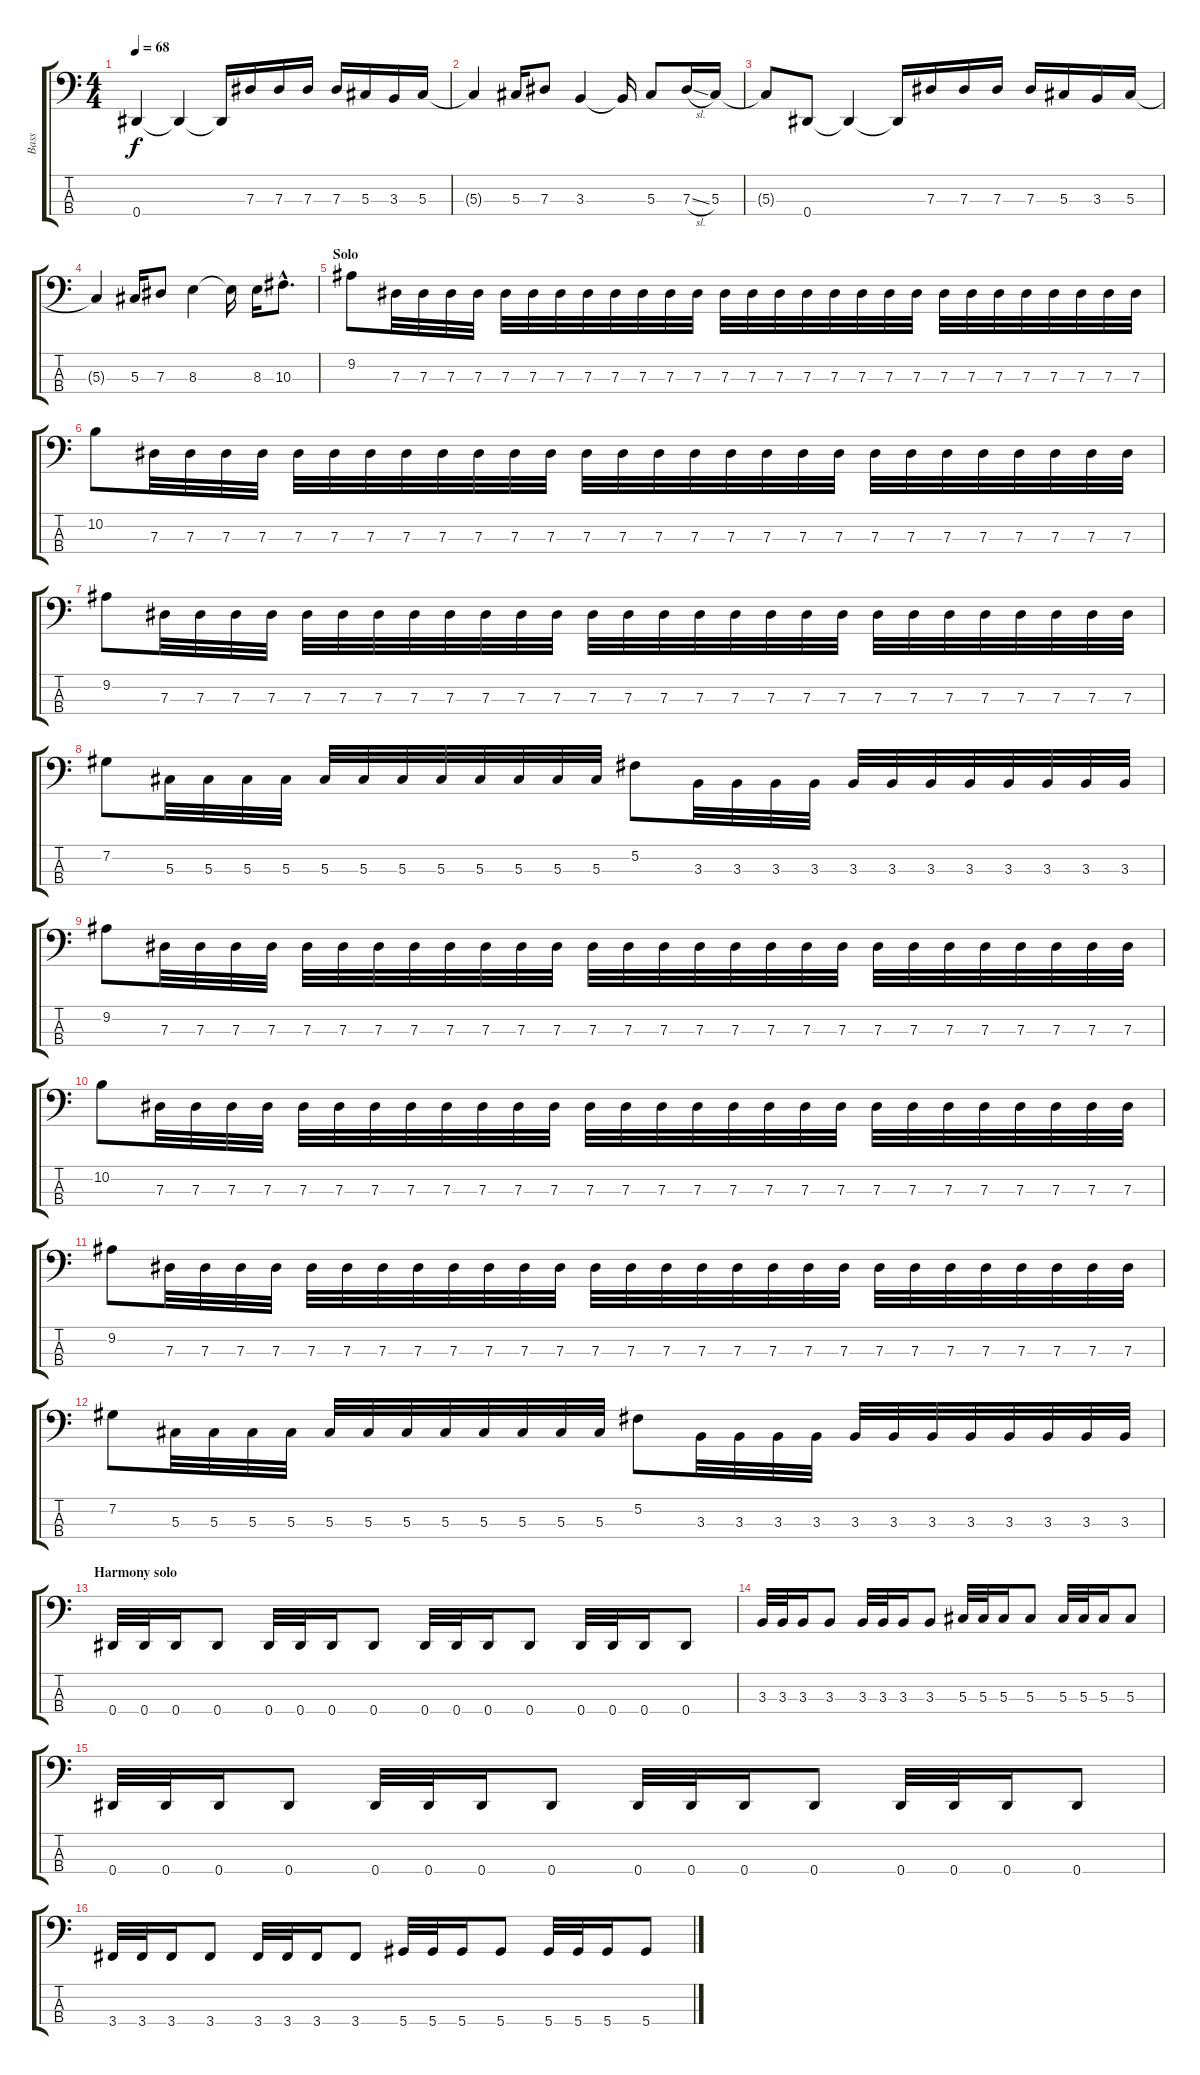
\track ("Bass" "Bass") {instrument electricbassfinger}
\staff {score tabs}
\tuning (Gb2 Db2 Ab1 Eb1) {hide}
\ts (4 4)
\tempo 68
\clef f4
\ks c
0.4.4{dy f} 0.4{t}.4 0.4{t}.16 7.3.16 7.3.16 7.3.16 7.3.16 5.3.16 3.3.16 5.3.16 |
5.3{t}.4 5.3.16 7.3.8 3.3.4 3.3{t}.16 5.3.8 7.3{sl}.16 5.3.16 |
5.3{t}.8 0.4.8 0.4{t}.4 0.4{t}.16 7.3.16 7.3.16 7.3.16 7.3.16 5.3.16 3.3.16 5.3.16 |
5.3{t}.4 5.3.16 7.3.8 8.3.4 8.3{t}.16 8.3.16 10.3{hac}.8{d} |
\section ("" "Solo")
9.2.8 7.3.32 7.3.32 7.3.32 7.3.32 7.3.32 7.3.32 7.3.32 7.3.32 7.3.32 7.3.32 7.3.32 7.3.32 7.3.32 7.3.32 7.3.32 7.3.32 7.3.32 7.3.32 7.3.32 7.3.32 7.3.32 7.3.32 7.3.32 7.3.32 7.3.32 7.3.32 7.3.32 7.3.32 |
10.2.8 7.3.32 7.3.32 7.3.32 7.3.32 7.3.32 7.3.32 7.3.32 7.3.32 7.3.32 7.3.32 7.3.32 7.3.32 7.3.32 7.3.32 7.3.32 7.3.32 7.3.32 7.3.32 7.3.32 7.3.32 7.3.32 7.3.32 7.3.32 7.3.32 7.3.32 7.3.32 7.3.32 7.3.32 |
9.2.8 7.3.32 7.3.32 7.3.32 7.3.32 7.3.32 7.3.32 7.3.32 7.3.32 7.3.32 7.3.32 7.3.32 7.3.32 7.3.32 7.3.32 7.3.32 7.3.32 7.3.32 7.3.32 7.3.32 7.3.32 7.3.32 7.3.32 7.3.32 7.3.32 7.3.32 7.3.32 7.3.32 7.3.32 |
7.2.8 5.3.32 5.3.32 5.3.32 5.3.32 5.3.32 5.3.32 5.3.32 5.3.32 5.3.32 5.3.32 5.3.32 5.3.32 5.2.8 3.3.32 3.3.32 3.3.32 3.3.32 3.3.32 3.3.32 3.3.32 3.3.32 3.3.32 3.3.32 3.3.32 3.3.32 |
9.2.8 7.3.32 7.3.32 7.3.32 7.3.32 7.3.32 7.3.32 7.3.32 7.3.32 7.3.32 7.3.32 7.3.32 7.3.32 7.3.32 7.3.32 7.3.32 7.3.32 7.3.32 7.3.32 7.3.32 7.3.32 7.3.32 7.3.32 7.3.32 7.3.32 7.3.32 7.3.32 7.3.32 7.3.32 |
10.2.8 7.3.32 7.3.32 7.3.32 7.3.32 7.3.32 7.3.32 7.3.32 7.3.32 7.3.32 7.3.32 7.3.32 7.3.32 7.3.32 7.3.32 7.3.32 7.3.32 7.3.32 7.3.32 7.3.32 7.3.32 7.3.32 7.3.32 7.3.32 7.3.32 7.3.32 7.3.32 7.3.32 7.3.32 |
9.2.8 7.3.32 7.3.32 7.3.32 7.3.32 7.3.32 7.3.32 7.3.32 7.3.32 7.3.32 7.3.32 7.3.32 7.3.32 7.3.32 7.3.32 7.3.32 7.3.32 7.3.32 7.3.32 7.3.32 7.3.32 7.3.32 7.3.32 7.3.32 7.3.32 7.3.32 7.3.32 7.3.32 7.3.32 |
7.2.8 5.3.32 5.3.32 5.3.32 5.3.32 5.3.32 5.3.32 5.3.32 5.3.32 5.3.32 5.3.32 5.3.32 5.3.32 5.2.8 3.3.32 3.3.32 3.3.32 3.3.32 3.3.32 3.3.32 3.3.32 3.3.32 3.3.32 3.3.32 3.3.32 3.3.32 |
\section ("" "Harmony solo")
0.4.32 0.4.32 0.4.16 0.4.8 0.4.32 0.4.32 0.4.16 0.4.8 0.4.32 0.4.32 0.4.16 0.4.8 0.4.32 0.4.32 0.4.16 0.4.8 |
3.3.32 3.3.32 3.3.16 3.3.8 3.3.32 3.3.32 3.3.16 3.3.8 5.3.32 5.3.32 5.3.16 5.3.8 5.3.32 5.3.32 5.3.16 5.3.8 |
0.4.32 0.4.32 0.4.16 0.4.8 0.4.32 0.4.32 0.4.16 0.4.8 0.4.32 0.4.32 0.4.16 0.4.8 0.4.32 0.4.32 0.4.16 0.4.8 |
3.4.32 3.4.32 3.4.16 3.4.8 3.4.32 3.4.32 3.4.16 3.4.8 5.4.32 5.4.32 5.4.16 5.4.8 5.4.32 5.4.32 5.4.16 5.4.8
